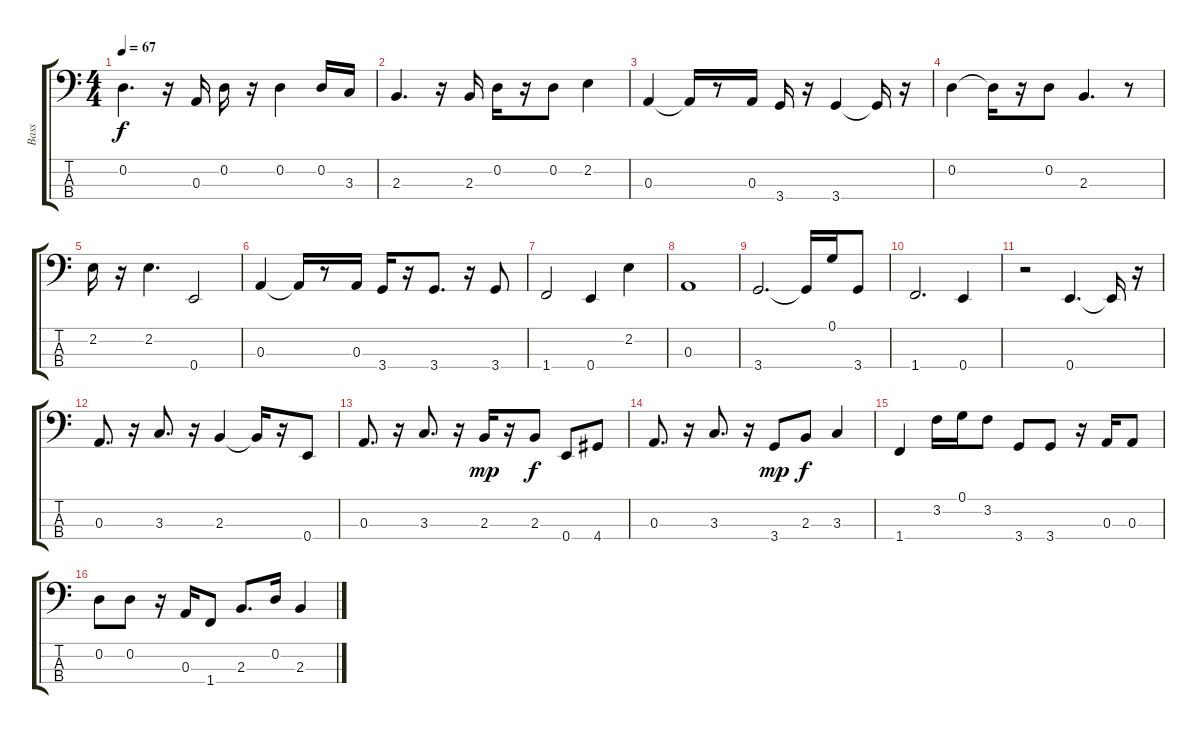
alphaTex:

\track ("Bass" "Bass") {instrument fretlessbass}
\staff {score tabs}
\tuning (G2 D2 A1 E1) {hide}
\ts (4 4)
\tempo 67
\clef f4
\ks c
0.2.4{d dy f} r.16 0.3.16 0.2.16 r.16 0.2.4 0.2.16 3.3.16 |
2.3.4{d} r.16 2.3.16 0.2.16 r.16 0.2.8 2.2.4 |
0.3.4 0.3{t}.16 r.8 0.3.16 3.4.16 r.16 3.4.4 3.4{t}.16 r.16 |
0.2.4 0.2{t}.16 r.16 0.2.8 2.3.4{d} r.8 |
2.2.16 r.16 2.2.4{d} 0.4.2 |
0.3.4 0.3{t}.16 r.8 0.3.16 3.4.16 r.16 3.4.8{d} r.16 3.4.8 |
1.4.2 0.4.4 2.2.4 |
0.3.1 |
3.4.2{d} 3.4{t}.16 0.1.16 3.4.8 |
1.4.2{d} 0.4.4 |
r.2 0.4.4{d} 0.4{t}.16 r.16 |
0.3.8{d} r.16 3.3.8{d} r.16 2.3.4 2.3{t}.16 r.16 0.4.8 |
0.3.8{d} r.16 3.3.8{d} r.16 2.3.16{dy mp} r.16 2.3.8{dy f} 0.4.8 4.4.8 |
0.3.8{d} r.16 3.3.8{d} r.16 3.4.8{dy mp} 2.3.8{dy f} 3.3.4 |
1.4.4 3.2.16 0.1.16 3.2.8 3.4.8 3.4.8 r.16 0.3.16 0.3.8 |
0.2.8 0.2.8 r.16 0.3.16 1.4.8 2.3.8{d} 0.2.16 2.3.4
